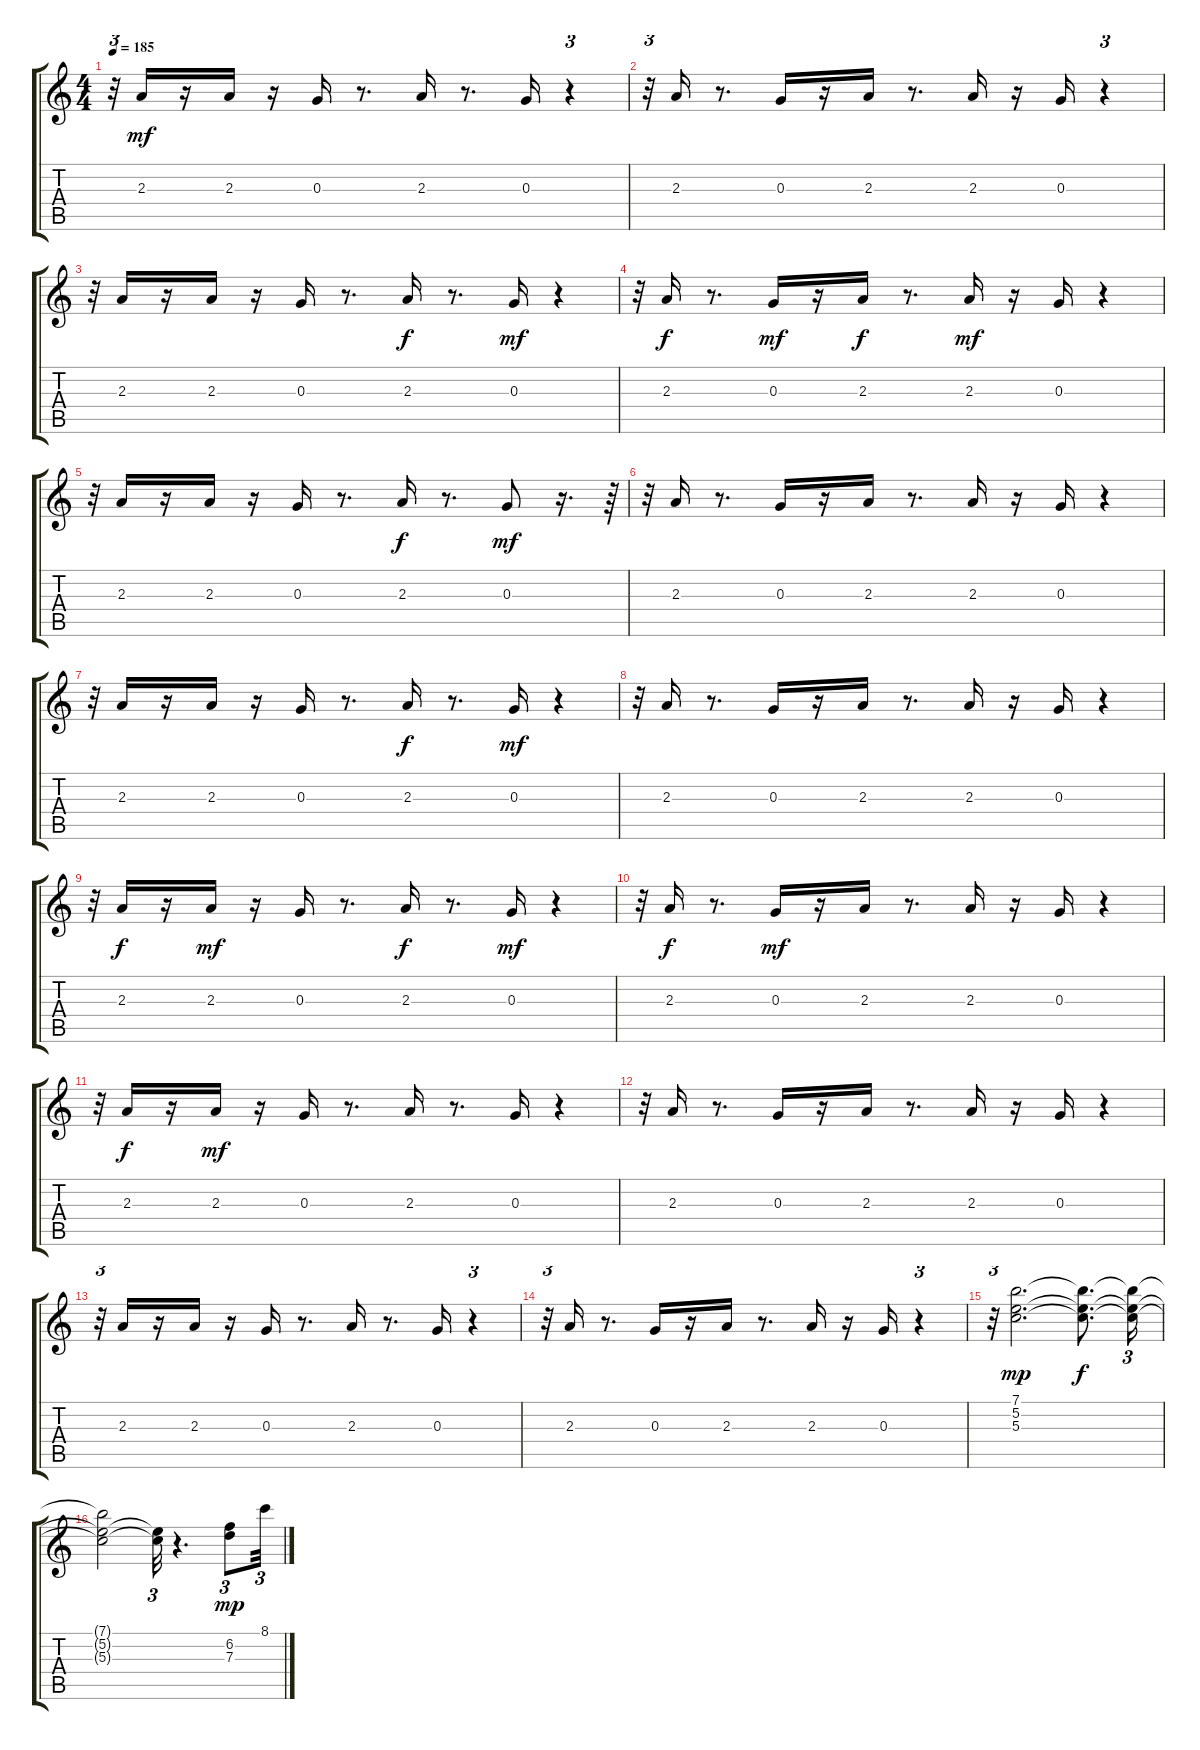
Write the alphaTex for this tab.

\track "" {instrument electricguitarclean}
\staff {score tabs}
\tuning (E4 B3 G3 D3 A2 E2) {hide}
\ts (4 4)
\tempo 185
\clef g2
\ks c
r.32{tu (3 2) dy mf} 2.3.16 r.16 2.3.16 r.16 0.3.16 r.8{d} 2.3.16 r.8{d} 0.3.16 r.4{tu (3 2)} |
r.32{tu (3 2)} 2.3.16 r.8{d} 0.3.16 r.16 2.3.16 r.8{d} 2.3.16 r.16 0.3.16 r.4{tu (3 2)} |
r.32{tu (3 2)} 2.3.16 r.16 2.3.16 r.16 0.3.16 r.8{d} 2.3.16{dy f} r.8{d} 0.3.16{dy mf} r.4{tu (3 2)} |
r.32{tu (3 2)} 2.3.16{dy f} r.8{d} 0.3.16{dy mf} r.16 2.3.16{dy f} r.8{d} 2.3.16{dy mf} r.16 0.3.16 r.4{tu (3 2)} |
r.32{tu (3 2)} 2.3.16 r.16 2.3.16 r.16 0.3.16 r.8{d} 2.3.16{dy f} r.8{d} 0.3.8{dy mf} r.16{d} r.64{tu (3 2)} |
r.32{tu (3 2)} 2.3.16 r.8{d} 0.3.16 r.16 2.3.16 r.8{d} 2.3.16 r.16 0.3.16 r.4{tu (3 2)} |
r.32{tu (3 2)} 2.3.16 r.16 2.3.16 r.16 0.3.16 r.8{d} 2.3.16{dy f} r.8{d} 0.3.16{dy mf} r.4{tu (3 2)} |
r.32{tu (3 2)} 2.3.16 r.8{d} 0.3.16 r.16 2.3.16 r.8{d} 2.3.16 r.16 0.3.16 r.4{tu (3 2)} |
r.32{tu (3 2)} 2.3.16{dy f} r.16 2.3.16{dy mf} r.16 0.3.16 r.8{d} 2.3.16{dy f} r.8{d} 0.3.16{dy mf} r.4{tu (3 2)} |
r.32{tu (3 2)} 2.3.16{dy f} r.8{d} 0.3.16{dy mf} r.16 2.3.16 r.8{d} 2.3.16 r.16 0.3.16 r.4{tu (3 2)} |
r.32{tu (3 2)} 2.3.16{dy f} r.16 2.3.16{dy mf} r.16 0.3.16 r.8{d} 2.3.16 r.8{d} 0.3.16 r.4{tu (3 2)} |
r.32{tu (3 2)} 2.3.16 r.8{d} 0.3.16 r.16 2.3.16 r.8{d} 2.3.16 r.16 0.3.16 r.4{tu (3 2)} |
r.32{tu (3 2)} 2.3.16 r.16 2.3.16 r.16 0.3.16 r.8{d} 2.3.16 r.8{d} 0.3.16 r.4{tu (3 2)} |
r.32{tu (3 2)} 2.3.16 r.8{d} 0.3.16 r.16 2.3.16 r.8{d} 2.3.16 r.16 0.3.16 r.4{tu (3 2)} |
r.32{tu (3 2)} (7.1 5.2 5.3).2{d dy mp} (7.1{t} 5.2{t} 5.3{t}).8{d dy f} (7.1{t} 5.2{t} 5.3{t}).16{tu (3 2)} |
(7.1{t} 5.2{t} 5.3{t}).2 (5.2{t} 5.3{t}).32{tu (3 2)} r.4{d} (6.2 7.3).8{tu (3 2) dy mp} 8.1.32{tu (3 2)}
